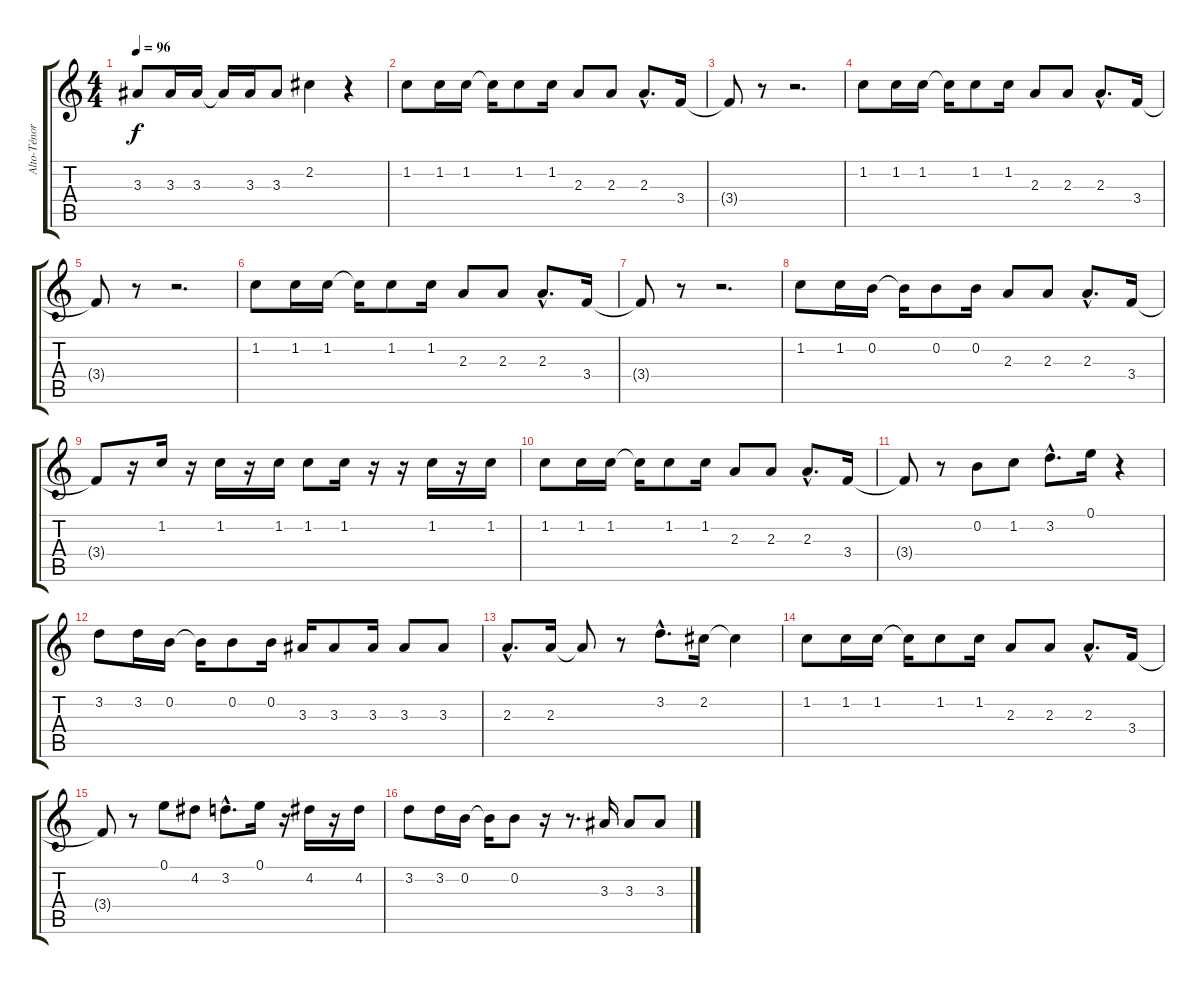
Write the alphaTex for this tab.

\track ("Alto-Ténor" "Alto-Ténor") {instrument acousticguitarnylon}
\staff {score tabs}
\tuning (E4 B3 G3 D3 A2 E2) {hide}
\ts (4 4)
\tempo 96
\clef g2
\ks c
3.3.8{dy f} 3.3.16 3.3.16 3.3{t}.16 3.3.16 3.3.8 2.2.4 r.4 |
1.2.8 1.2.16 1.2.16 1.2{t}.16 1.2.8 1.2.16 2.3.8 2.3.8 2.3{hac}.8{d} 3.4.16 |
3.4{t}.8 r.8 r.2{d} |
1.2.8 1.2.16 1.2.16 1.2{t}.16 1.2.8 1.2.16 2.3.8 2.3.8 2.3{hac}.8{d} 3.4.16 |
3.4{t}.8 r.8 r.2{d} |
1.2.8 1.2.16 1.2.16 1.2{t}.16 1.2.8 1.2.16 2.3.8 2.3.8 2.3{hac}.8{d} 3.4.16 |
3.4{t}.8 r.8 r.2{d} |
1.2.8 1.2.16 0.2.16 0.2{t}.16 0.2.8 0.2.16 2.3.8 2.3.8 2.3{hac}.8{d} 3.4.16 |
3.4{t}.8 r.16 1.2.16 r.16 1.2.16 r.16 1.2.16 1.2.8 1.2.16 r.16 r.16 1.2.16 r.16 1.2.16 |
1.2.8 1.2.16 1.2.16 1.2{t}.16 1.2.8 1.2.16 2.3.8 2.3.8 2.3{hac}.8{d} 3.4.16 |
3.4{t}.8 r.8 0.2.8 1.2.8 3.2{hac}.8{d} 0.1.16 r.4 |
3.2.8 3.2.16 0.2.16 0.2{t}.16 0.2.8 0.2.16 3.3.16 3.3.8 3.3.16 3.3.8 3.3.8 |
2.3{hac}.8{d} 2.3.16 2.3{t}.8 r.8 3.2{hac}.8{d} 2.2.16 2.2{t}.4 |
1.2.8 1.2.16 1.2.16 1.2{t}.16 1.2.8 1.2.16 2.3.8 2.3.8 2.3{hac}.8{d} 3.4.16 |
3.4{t}.8 r.8 0.1.8 4.2.8 3.2{hac}.8{d} 0.1.16 r.16 4.2.16 r.16 4.2.16 |
3.2.8 3.2.16 0.2.16 0.2{t}.16 0.2.8 r.16 r.8{d} 3.3.16 3.3.8 3.3.8
